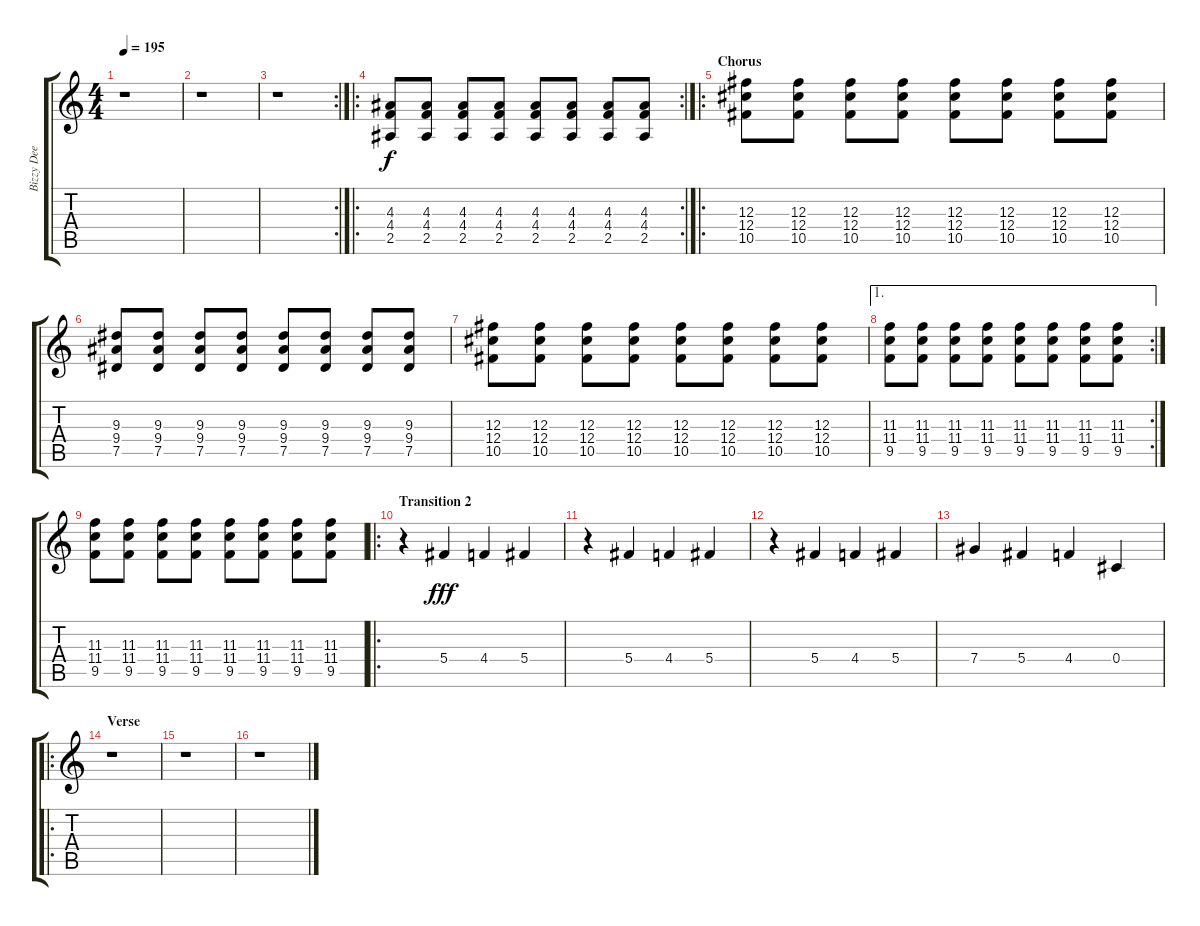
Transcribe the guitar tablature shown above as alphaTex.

\track ("Bizzy Dee" "Bizzy Dee") {instrument distortionguitar}
\staff {score tabs}
\tuning (Eb4 Bb3 Gb3 Db3 Ab2 Eb2) {hide}
\ts (4 4)
\tempo 195
\clef g2
\ks c
r.1{dy fff} |
r.1 |
\rc 2
r.1 |
\ro
\rc 2
(4.3 4.4 2.5).8{dy f volume 10} (4.3 4.4 2.5).8 (4.3 4.4 2.5).8 (4.3 4.4 2.5).8 (4.3 4.4 2.5).8 (4.3 4.4 2.5).8 (4.3 4.4 2.5).8 (4.3 4.4 2.5).8 |
\ro
\section ("" "Chorus")
(12.3 12.4 10.5).8{volume 10} (12.3 12.4 10.5).8 (12.3 12.4 10.5).8 (12.3 12.4 10.5).8 (12.3 12.4 10.5).8 (12.3 12.4 10.5).8 (12.3 12.4 10.5).8 (12.3 12.4 10.5).8 |
(9.3 9.4 7.5).8 (9.3 9.4 7.5).8 (9.3 9.4 7.5).8 (9.3 9.4 7.5).8 (9.3 9.4 7.5).8 (9.3 9.4 7.5).8 (9.3 9.4 7.5).8 (9.3 9.4 7.5).8 |
(12.3 12.4 10.5).8 (12.3 12.4 10.5).8 (12.3 12.4 10.5).8 (12.3 12.4 10.5).8 (12.3 12.4 10.5).8 (12.3 12.4 10.5).8 (12.3 12.4 10.5).8 (12.3 12.4 10.5).8 |
\ae 1
\rc 2
(11.3 11.4 9.5).8 (11.3 11.4 9.5).8 (11.3 11.4 9.5).8 (11.3 11.4 9.5).8 (11.3 11.4 9.5).8 (11.3 11.4 9.5).8 (11.3 11.4 9.5).8 (11.3 11.4 9.5).8 |
(11.3 11.4 9.5).8 (11.3 11.4 9.5).8 (11.3 11.4 9.5).8 (11.3 11.4 9.5).8 (11.3 11.4 9.5).8 (11.3 11.4 9.5).8 (11.3 11.4 9.5).8 (11.3 11.4 9.5).8 |
\ro
\section ("" "Transition 2")
r.4{volume 16} 5.4.4{dy fff} 4.4.4 5.4.4 |
r.4 5.4.4 4.4.4 5.4.4 |
r.4 5.4.4 4.4.4 5.4.4 |
7.4.4 5.4.4 4.4.4 0.4.4 |
\ro
\section ("" "Verse")
r.1 |
r.1 |
r.1
